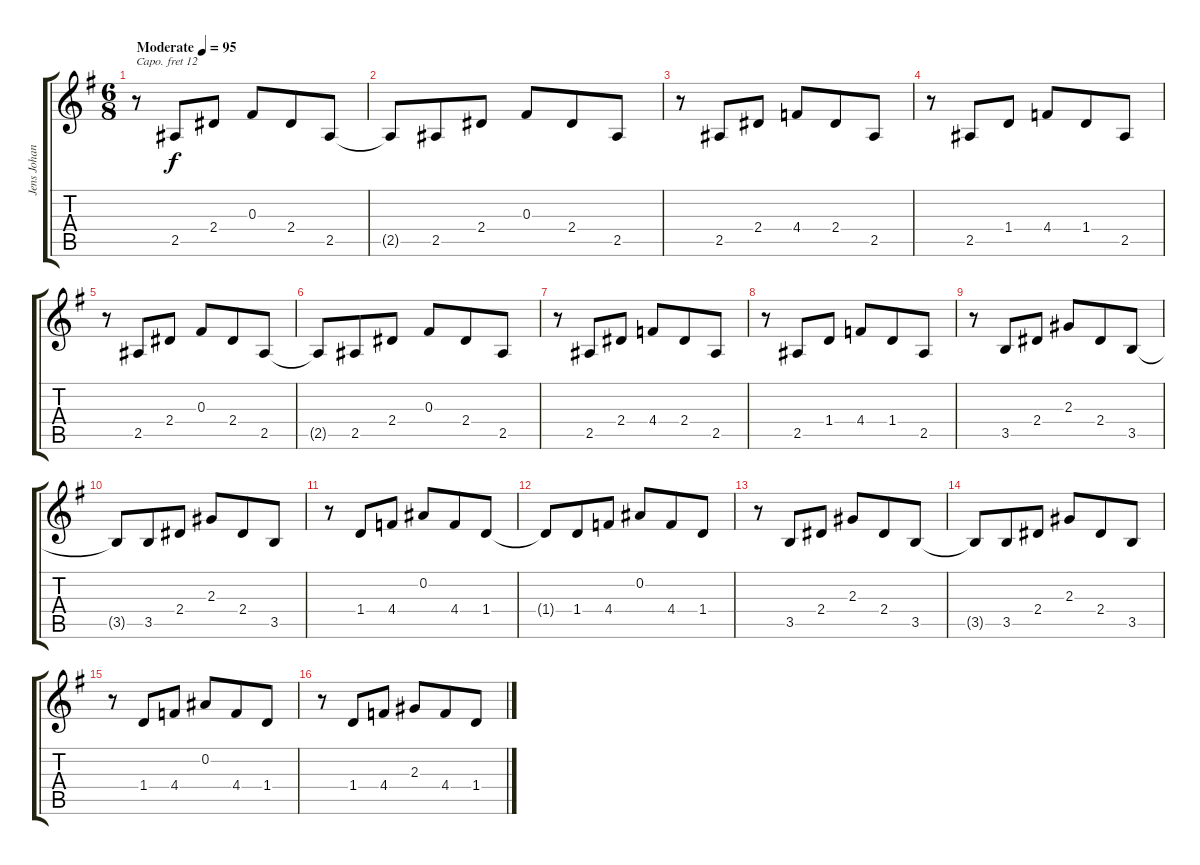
\track ("Jens Johansson (Arpeggio)" "Jens Johan") {instrument pad1newage}
\staff {score tabs}
\capo 12
\tuning (Eb4 Bb3 Gb3 Db3 Ab2 Eb2) {hide}
\ts (6 8)
\tempo (95 "Moderate")
\clef g2
\ks g
r.8{dy f instrument pad1newage} 2.5.8 2.4.8 0.3.8 2.4.8 2.5.8 |
2.5{t}.8 2.5.8 2.4.8 0.3.8 2.4.8 2.5.8 |
r.8 2.5.8 2.4.8 4.4.8 2.4.8 2.5.8 |
r.8 2.5.8 1.4.8 4.4.8 1.4.8 2.5.8 |
r.8 2.5.8 2.4.8 0.3.8 2.4.8 2.5.8 |
2.5{t}.8 2.5.8 2.4.8 0.3.8 2.4.8 2.5.8 |
r.8 2.5.8 2.4.8 4.4.8 2.4.8 2.5.8 |
r.8 2.5.8 1.4.8 4.4.8 1.4.8 2.5.8 |
r.8 3.5.8 2.4.8 2.3.8 2.4.8 3.5.8 |
3.5{t}.8 3.5.8 2.4.8 2.3.8 2.4.8 3.5.8 |
r.8 1.4.8 4.4.8 0.2.8 4.4.8 1.4.8 |
1.4{t}.8 1.4.8 4.4.8 0.2.8 4.4.8 1.4.8 |
r.8 3.5.8 2.4.8 2.3.8 2.4.8 3.5.8 |
3.5{t}.8 3.5.8 2.4.8 2.3.8 2.4.8 3.5.8 |
r.8 1.4.8 4.4.8 0.2.8 4.4.8 1.4.8 |
r.8 1.4.8 4.4.8 2.3.8 4.4.8 1.4.8
